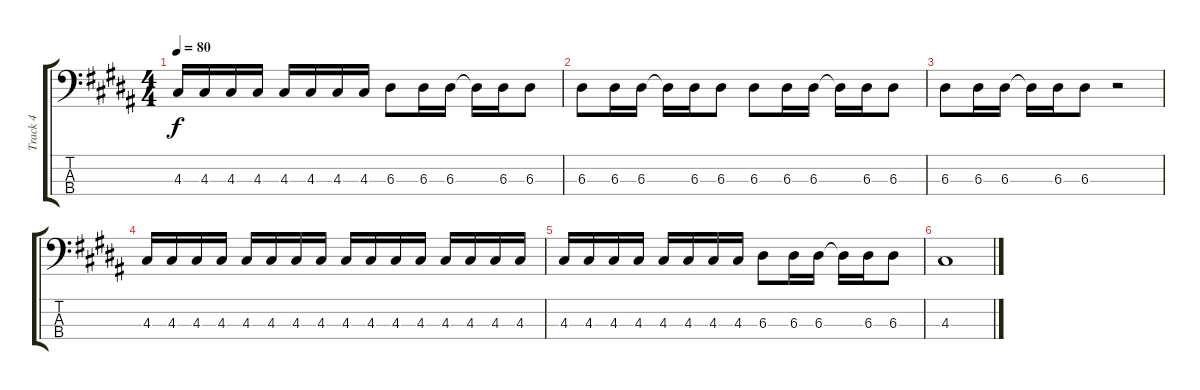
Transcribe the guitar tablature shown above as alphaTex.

\track ("Track 4" "Track 4") {instrument electricbasspick}
\staff {score tabs}
\tuning (G2 D2 A1 E1) {hide}
\ts (4 4)
\tempo 80
\clef f4
\ks b
4.3.16{dy f} 4.3.16 4.3.16 4.3.16 4.3.16 4.3.16 4.3.16 4.3.16 6.3.8 6.3.16 6.3.16 6.3{t}.16 6.3.16 6.3.8 |
6.3.8 6.3.16 6.3.16 6.3{t}.16 6.3.16 6.3.8 6.3.8 6.3.16 6.3.16 6.3{t}.16 6.3.16 6.3.8 |
6.3.8 6.3.16 6.3.16 6.3{t}.16 6.3.16 6.3.8 r.2 |
4.3.16 4.3.16 4.3.16 4.3.16 4.3.16 4.3.16 4.3.16 4.3.16 4.3.16 4.3.16 4.3.16 4.3.16 4.3.16 4.3.16 4.3.16 4.3.16 |
4.3.16 4.3.16 4.3.16 4.3.16 4.3.16 4.3.16 4.3.16 4.3.16 6.3.8 6.3.16 6.3.16 6.3{t}.16 6.3.16 6.3.8 |
4.3.1
